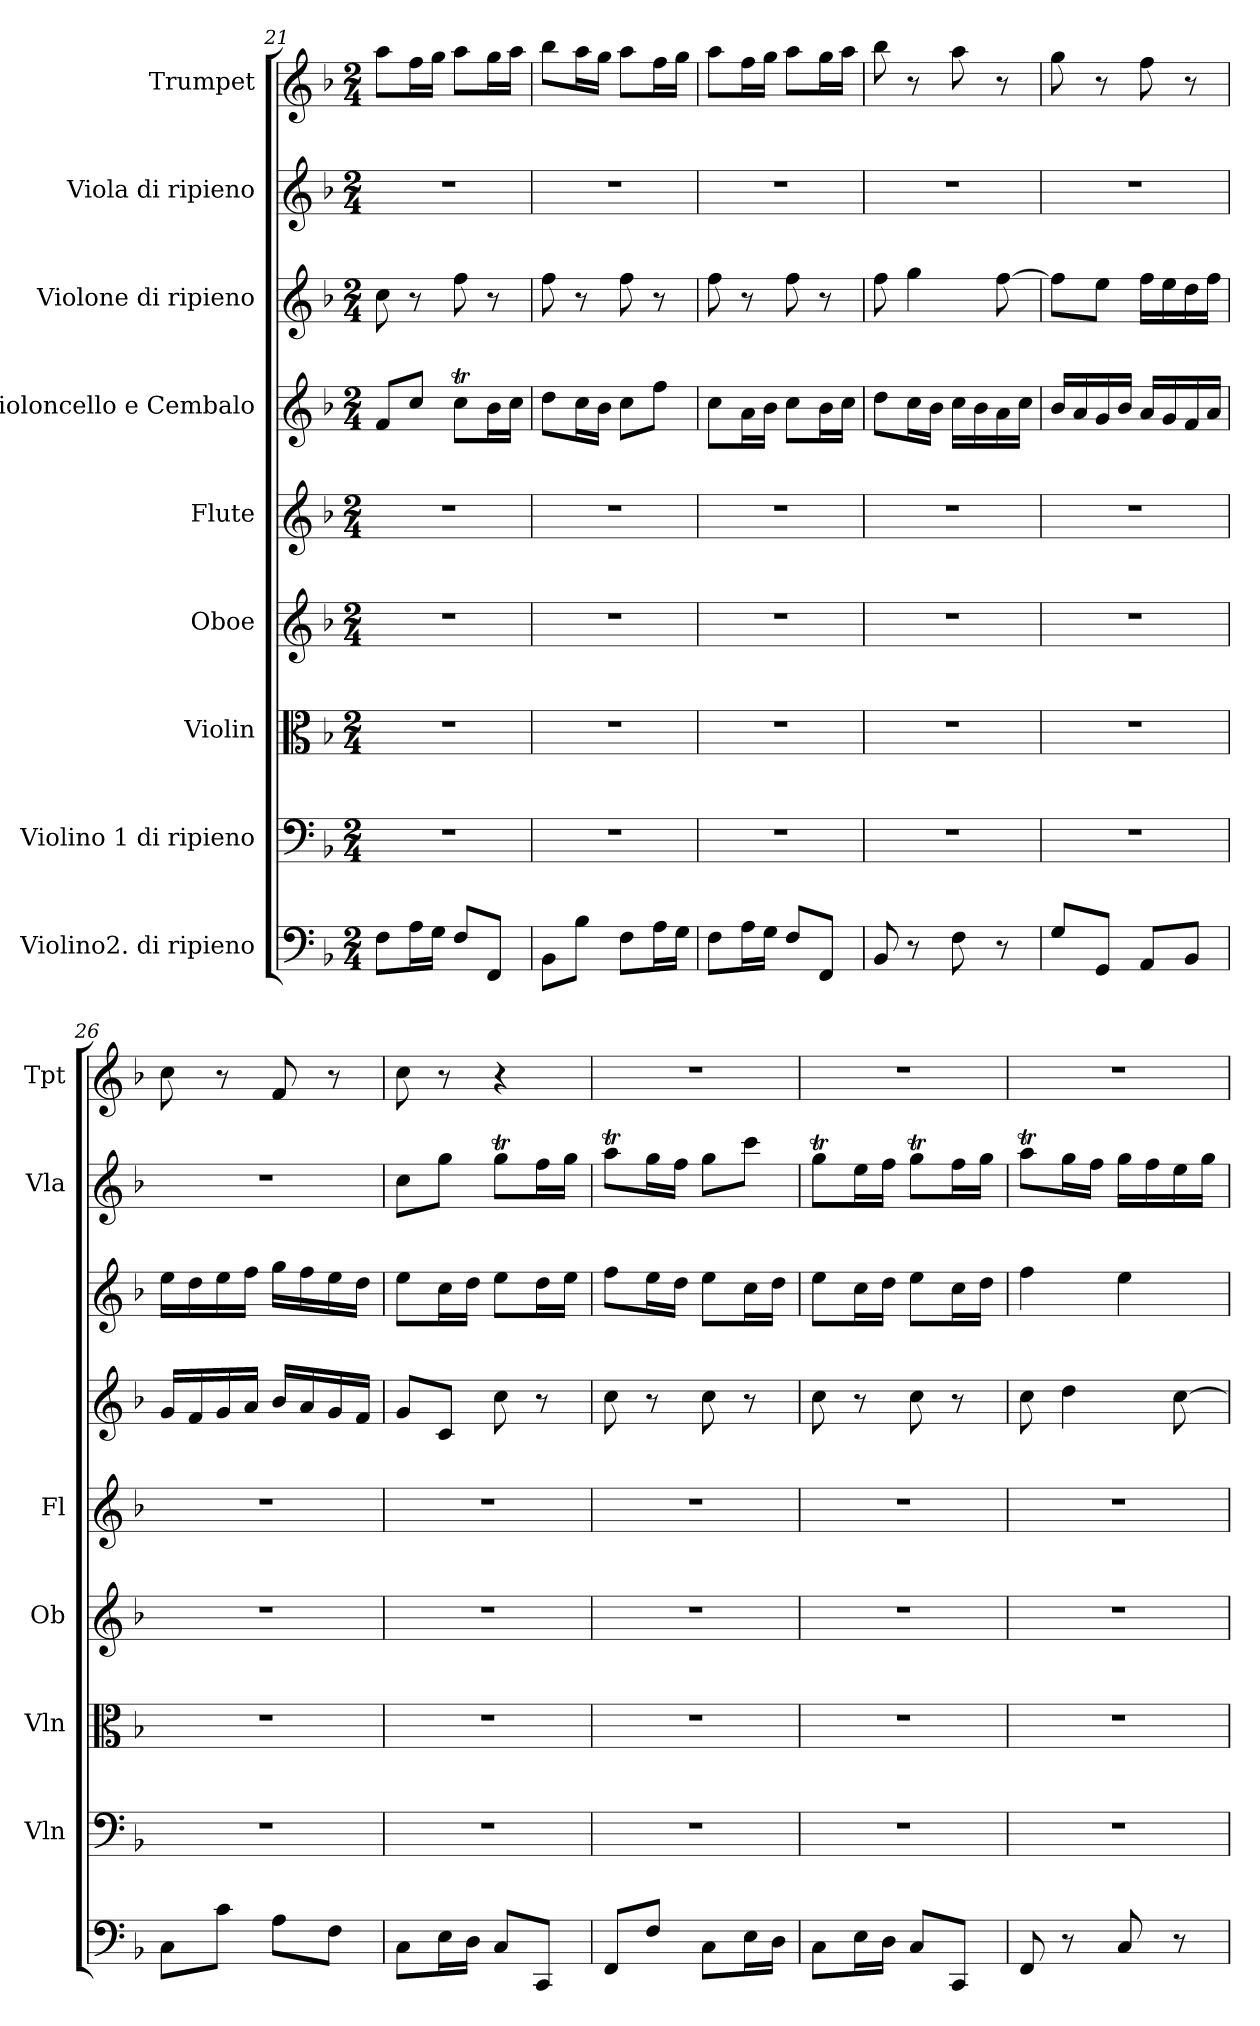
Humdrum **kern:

**kern	**kern	**kern	**kern	**kern	**kern	**kern	**kern	**kern
*part9	*part8	*part7	*part6	*part5	*part4	*part3	*part2	*part1
*staff9	*staff8	*staff7	*staff6	*staff5	*staff4	*staff3	*staff2	*staff1
*I"Violino2. di ripieno	*I"Violino 1 di ripieno	*I"Violin	*I"Oboe	*I"Flute	*I"Violoncello e Cembalo	*I"Violone di ripieno	*I"Viola di ripieno	*I"Trumpet
*	*I'Vln	*I'Vln	*I'Ob	*I'Fl	*	*	*I'Vla	*I'Tpt
*clefF4	*clefF4	*clefC3	*clefG2	*clefG2	*clefG2	*clefG2	*clefG2	*clefG2
*	*	*	*	*	*	*	*	*ITrd1c2
*k[b-]	*k[b-]	*k[b-]	*k[b-]	*k[b-]	*k[b-]	*k[b-]	*k[b-]	*k[b-e-a-]
*F:	*F:	*F:	*F:	*F:	*F:	*F:	*F:	*E-:
*M2/4	*M2/4	*M2/4	*M2/4	*M2/4	*M2/4	*M2/4	*M2/4	*M2/4
=21	=21	=21	=21	=21	=21	=21	=21	=21
8F\L	2r	2r	2r	2r	8f/L	8cc\	2r	8gg\L
16A\L	.	.	.	.	8cc/J	8r	.	16ee-\L
16G\JJ	.	.	.	.	.	.	.	16ff\JJ
8F/L	.	.	.	.	8ccT\L	8ff\	.	8gg\L
8FF/J	.	.	.	.	16b-\L	8r	.	16ff\L
.	.	.	.	.	16cc\JJ	.	.	16gg\JJ
=22	=22	=22	=22	=22	=22	=22	=22	=22
8BB-\L	2r	2r	2r	2r	8dd\L	8ff\	2r	8aa-\L
8B-\J	.	.	.	.	16cc\L	8r	.	16gg\L
.	.	.	.	.	16b-\JJ	.	.	16ff\JJ
8F\L	.	.	.	.	8cc\L	8ff\	.	8gg\L
16A\L	.	.	.	.	8ff\J	8r	.	16ee-\L
16G\JJ	.	.	.	.	.	.	.	16ff\JJ
=23	=23	=23	=23	=23	=23	=23	=23	=23
8F\L	2r	2r	2r	2r	8cc\L	8ff\	2r	8gg\L
16A\L	.	.	.	.	16a\L	8r	.	16ee-\L
16G\JJ	.	.	.	.	16b-\JJ	.	.	16ff\JJ
8F/L	.	.	.	.	8cc\L	8ff\	.	8gg\L
8FF/J	.	.	.	.	16b-\L	8r	.	16ff\L
.	.	.	.	.	16cc\JJ	.	.	16gg\JJ
=24	=24	=24	=24	=24	=24	=24	=24	=24
8BB-/	2r	2r	2r	2r	8dd\L	8ff\	2r	8aa-\
8r	.	.	.	.	16cc\L	4gg\	.	8r
.	.	.	.	.	16b-\JJ	.	.	.
8F\	.	.	.	.	16cc\LL	.	.	8gg\
.	.	.	.	.	16b-\	.	.	.
8r	.	.	.	.	16a\	[8ff\	.	8r
.	.	.	.	.	16cc\JJ	.	.	.
=25	=25	=25	=25	=25	=25	=25	=25	=25
8G/L	2r	2r	2r	2r	16b-/LL	8ff\L]	2r	8ff\
.	.	.	.	.	16a/	.	.	.
8GG/J	.	.	.	.	16g/	8ee\J	.	8r
.	.	.	.	.	16b-/JJ	.	.	.
8AA/L	.	.	.	.	16a/LL	16ff\LL	.	8ee-\
.	.	.	.	.	16g/	16ee\	.	.
8BB-/J	.	.	.	.	16f/	16dd\	.	8r
.	.	.	.	.	16a/JJ	16ff\JJ	.	.
=26	=26	=26	=26	=26	=26	=26	=26	=26
8C\L	2r	2r	2r	2r	16g/LL	16ee\LL	2r	8b-\
.	.	.	.	.	16f/	16dd\	.	.
8c\J	.	.	.	.	16g/	16ee\	.	8r
.	.	.	.	.	16a/JJ	16ff\JJ	.	.
8A\L	.	.	.	.	16b-/LL	16gg\LL	.	8e-/
.	.	.	.	.	16a/	16ff\	.	.
8F\J	.	.	.	.	16g/	16ee\	.	8r
.	.	.	.	.	16f/JJ	16dd\JJ	.	.
=27	=27	=27	=27	=27	=27	=27	=27	=27
8C\L	2r	2r	2r	2r	8g/L	8ee\L	8cc\L	8b-\
16E\L	.	.	.	.	8c/J	16cc\L	8gg\J	8r
16D\JJ	.	.	.	.	.	16dd\JJ	.	.
8C/L	.	.	.	.	8cc\	8ee\L	8ggT\L	4r
8CC/J	.	.	.	.	8r	16dd\L	16ff\L	.
.	.	.	.	.	.	16ee\JJ	16gg\JJ	.
=28	=28	=28	=28	=28	=28	=28	=28	=28
8FF/L	2r	2r	2r	2r	8cc\	8ff\L	8aat\L	2r
8F/J	.	.	.	.	8r	16ee\L	16gg\L	.
.	.	.	.	.	.	16dd\JJ	16ff\JJ	.
8C\L	.	.	.	.	8cc\	8ee\L	8gg\L	.
16E\L	.	.	.	.	8r	16cc\L	8ccc\J	.
16D\JJ	.	.	.	.	.	16dd\JJ	.	.
=29	=29	=29	=29	=29	=29	=29	=29	=29
8C\L	2r	2r	2r	2r	8cc\	8ee\L	8ggT\L	2r
16E\L	.	.	.	.	8r	16cc\L	16ee\L	.
16D\JJ	.	.	.	.	.	16dd\JJ	16ff\JJ	.
8C/L	.	.	.	.	8cc\	8ee\L	8ggT\L	.
8CC/J	.	.	.	.	8r	16cc\L	16ff\L	.
.	.	.	.	.	.	16dd\JJ	16gg\JJ	.
=30	=30	=30	=30	=30	=30	=30	=30	=30
8FF/	2r	2r	2r	2r	8cc\	4ff\	8aat\L	2r
8r	.	.	.	.	4dd\	.	16gg\L	.
.	.	.	.	.	.	.	16ff\JJ	.
8C/	.	.	.	.	.	4ee\	16gg\LL	.
.	.	.	.	.	.	.	16ff\	.
8r	.	.	.	.	[8cc\	.	16ee\	.
.	.	.	.	.	.	.	16gg\JJ	.
=	=	=	=	=	=	=	=	=
*-	*-	*-	*-	*-	*-	*-	*-	*-
